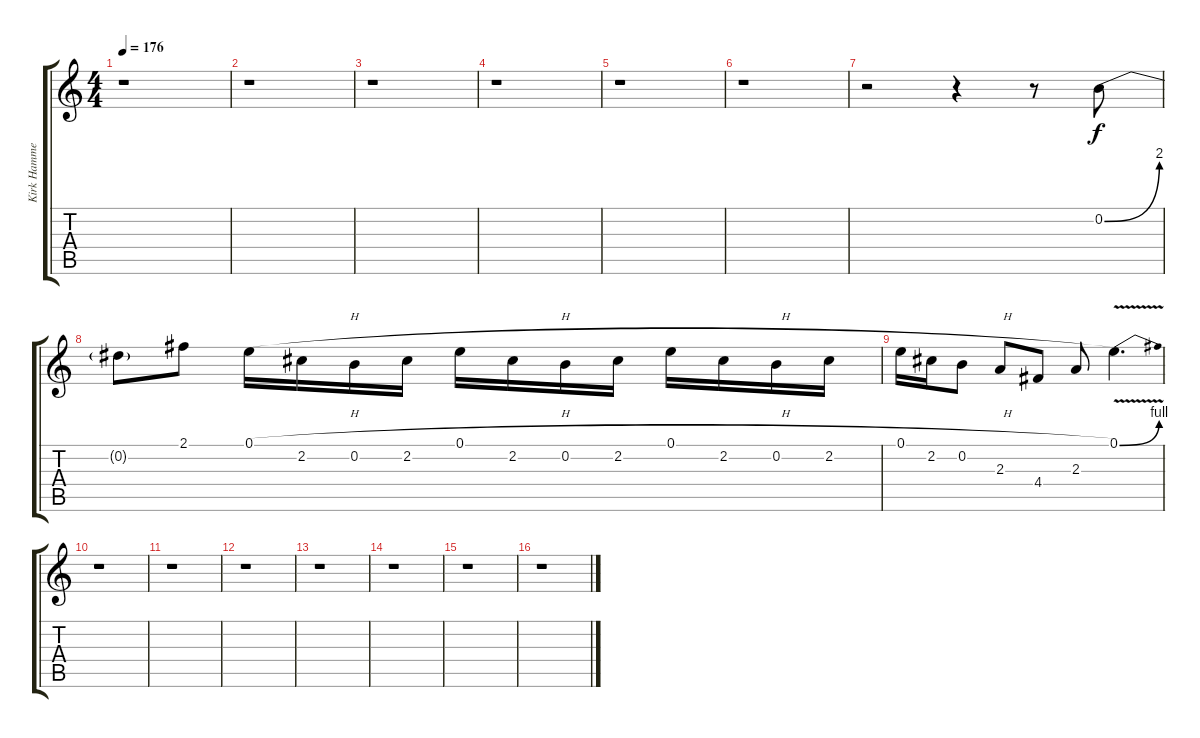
\track ("Kirk Hammet" "Kirk Hamme") {instrument overdrivenguitar}
\staff {score tabs}
\tuning (E4 B3 G3 D3 A2 E2) {hide}
\ts (4 4)
\tempo 176
\clef g2
\ks c
r.1{dy f} |
r.1 |
r.1 |
r.1 |
r.1 |
r.1 |
r.2 r.4 r.8 0.2{be (bend 0 0 60 8)}.8 |
0.2{t}.8 2.1.8 0.1{h}.16 2.2.16 0.2.16 2.2.16 0.1{h}.16 2.2.16 0.2.16 2.2.16 0.1{h}.16 2.2.16 0.2.16 2.2.16 |
0.1{h}.16 2.2.16 0.2.8 2.3.8 4.4.8 2.3.8 0.1{be (bend 0 0 60 4) v}.4{d} |
r.1 |
r.1 |
r.1 |
r.1 |
r.1 |
r.1 |
r.1
